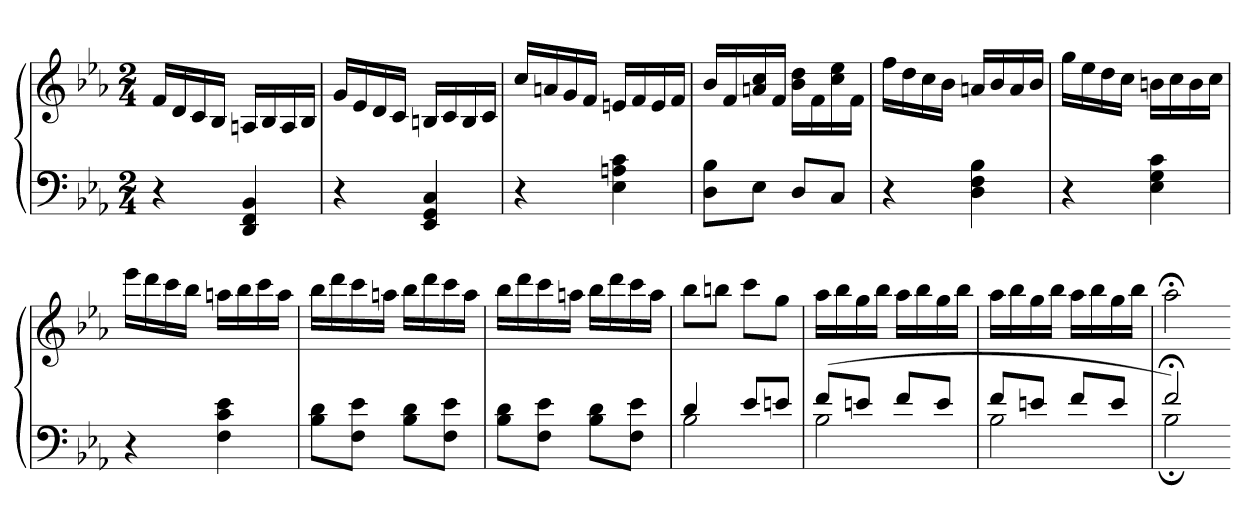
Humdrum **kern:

**kern	**kern
*part1	*part1
*staff2	*staff1
*clefF4	*clefG2
*k[b-e-a-]	*k[b-e-a-]
*M2/4	*M2/4
=	=
4r	16fLL
.	16d
.	16c
.	16B-JJ
4DD 4FF 4BB-	16AnLL
.	16B-
.	16A
.	16B-JJ
=	=
4r	16gLL
.	16e-
.	16d
.	16cJJ
4EE- 4GG 4C	16BnLL
.	16c
.	16B
.	16cJJ
=	=
4r	16ccLL
.	16an
.	16g
.	16fJJ
4E- 4An 4c	16enLL
.	16f
.	16e
.	16fJJ
=	=
8D 8B-L	16b-LL
.	16f
8E-J	16an 16cc
.	16fJJ
8DL	16b- 16ddLL
.	16f
8CJ	16cc 16ee-
.	16fJJ
=	=
4r	16ffLL
.	16dd
.	16cc
.	16b-JJ
4D 4F 4B-	16anLL
.	16b-
.	16a
.	16b-JJ
=	=
4r	16ggLL
.	16ee-
.	16dd
.	16ccJJ
4E- 4G 4c	16bnLL
.	16cc
.	16b
.	16ccJJ
=	=
4r	16eee-LL
.	16ddd
.	16ccc
.	16bb-JJ
4F 4c 4e-	16aanLL
.	16bb-
.	16ccc
.	16aaJJ
=	=
8B- 8dL	16bb-LL
.	16ddd
8F 8e-J	16ccc
.	16aanJJ
8B- 8dL	16bb-LL
.	16ddd
8F 8e-J	16ccc
.	16aaJJ
=	=
8B- 8dL	16bb-LL
.	16ddd
8F 8e-J	16ccc
.	16aanJJ
8B- 8dL	16bb-LL
.	16ddd
8F 8e-J	16ccc
.	16aaJJ
=	=
*^	*
4d	2B-	8bb-L
.	.	8bbnJ
8e-L	.	8cccL
8enJ	.	8ggJ
=	=	=
(8fL	2B-	16aa-LL
.	.	16bb-
8enJ	.	16gg
.	.	16bb-JJ
8fL	.	16aa-LL
.	.	16bb-
8eJ	.	16gg
.	.	16bb-JJ
=	=	=
8fL	2B-	16aa-LL
.	.	16bb-
8enJ	.	16gg
.	.	16bb-JJ
8fL	.	16aa-LL
.	.	16bb-
8eJ	.	16gg
.	.	16bb-JJ
=	=	=
2f;<)	2B-;<	2aa-;<
*v	*v	*
=-	=-
*-	*-
